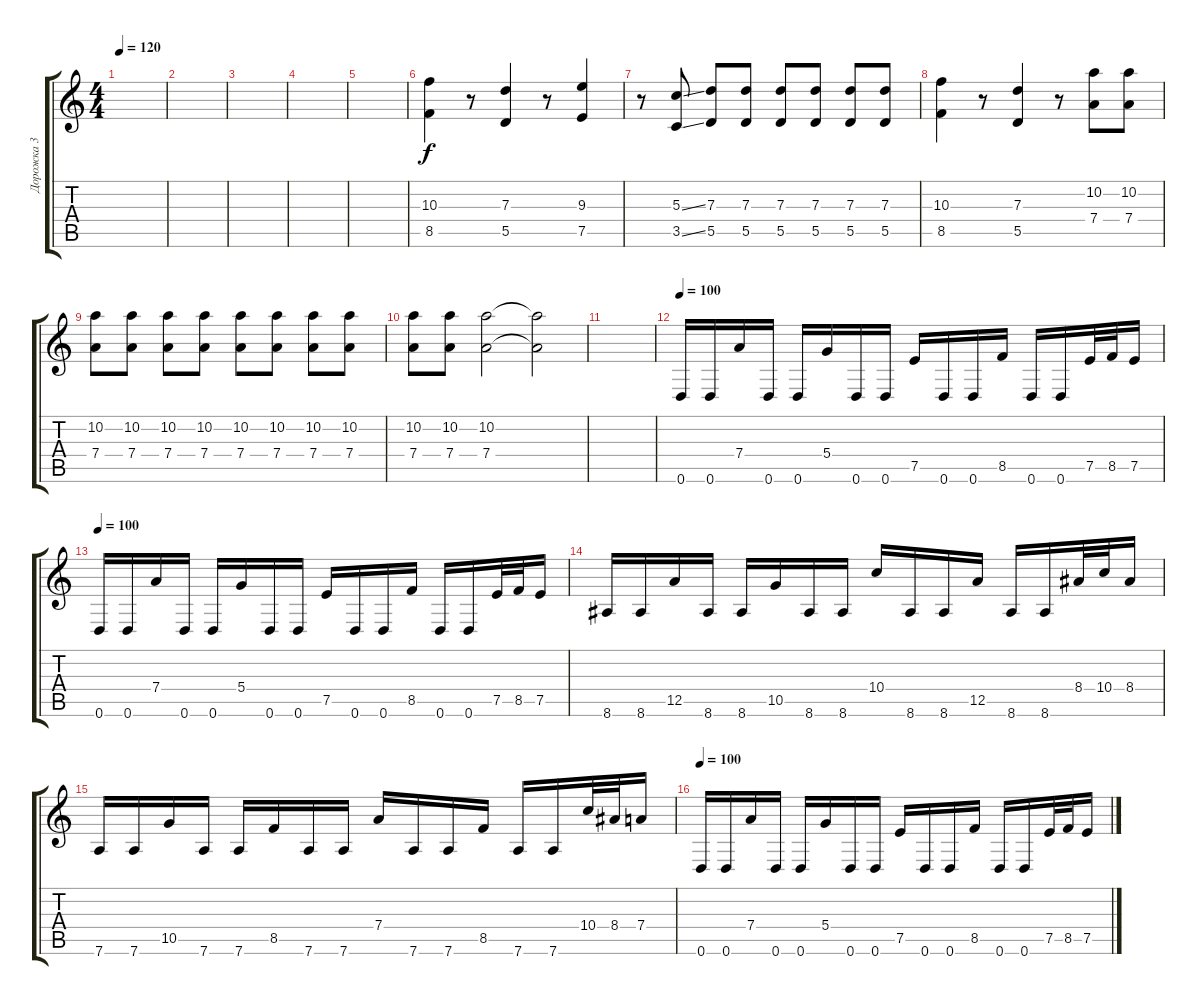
\track ("Дорожка 3" "Дорожка 3") {instrument distortionguitar}
\staff {score tabs}
\tuning (E4 B3 G3 D3 A2 D2) {hide}
\ts (4 4)
\tempo 120
\clef g2
\ks c
|
|
|
|
|
(10.3 8.5).4 r.8 (7.3 5.5).4 r.8 (9.3 7.5).4 |
r.8 (5.3{ss} 3.5{ss}).8 (7.3 5.5).8 (7.3 5.5).8 (7.3 5.5).8 (7.3 5.5).8 (7.3 5.5).8 (7.3 5.5).8 |
(10.3 8.5).4 r.8 (7.3 5.5).4 r.8 (10.2 7.4).8 (10.2 7.4).8 |
(10.2 7.4).8 (10.2 7.4).8 (10.2 7.4).8 (10.2 7.4).8 (10.2 7.4).8 (10.2 7.4).8 (10.2 7.4).8 (10.2 7.4).8 |
(10.2 7.4).8 (10.2 7.4).8 (10.2 7.4).2 (10.2{t} 7.4{t}).2{dy f} |
|
\tempo 100
0.6.16 0.6.16 7.4.16 0.6.16 0.6.16 5.4.16 0.6.16 0.6.16 7.5.16 0.6.16 0.6.16 8.5.16 0.6.16 0.6.16 7.5.32 8.5.32 7.5.16 |
\tempo 100
0.6.16 0.6.16 7.4.16 0.6.16 0.6.16 5.4.16 0.6.16 0.6.16 7.5.16 0.6.16 0.6.16 8.5.16 0.6.16 0.6.16 7.5.32 8.5.32 7.5.16 |
8.6.16 8.6.16 12.5.16 8.6.16 8.6.16 10.5.16 8.6.16 8.6.16 10.4.16 8.6.16 8.6.16 12.5.16 8.6.16 8.6.16 8.4.32 10.4.32 8.4.16 |
7.6.16 7.6.16 10.5.16 7.6.16 7.6.16 8.5.16 7.6.16 7.6.16 7.4.16 7.6.16 7.6.16 8.5.16 7.6.16 7.6.16 10.4.32 8.4.32 7.4.16 |
\tempo 100
0.6.16 0.6.16 7.4.16 0.6.16 0.6.16 5.4.16 0.6.16 0.6.16 7.5.16 0.6.16 0.6.16 8.5.16 0.6.16 0.6.16 7.5.32 8.5.32 7.5.16
